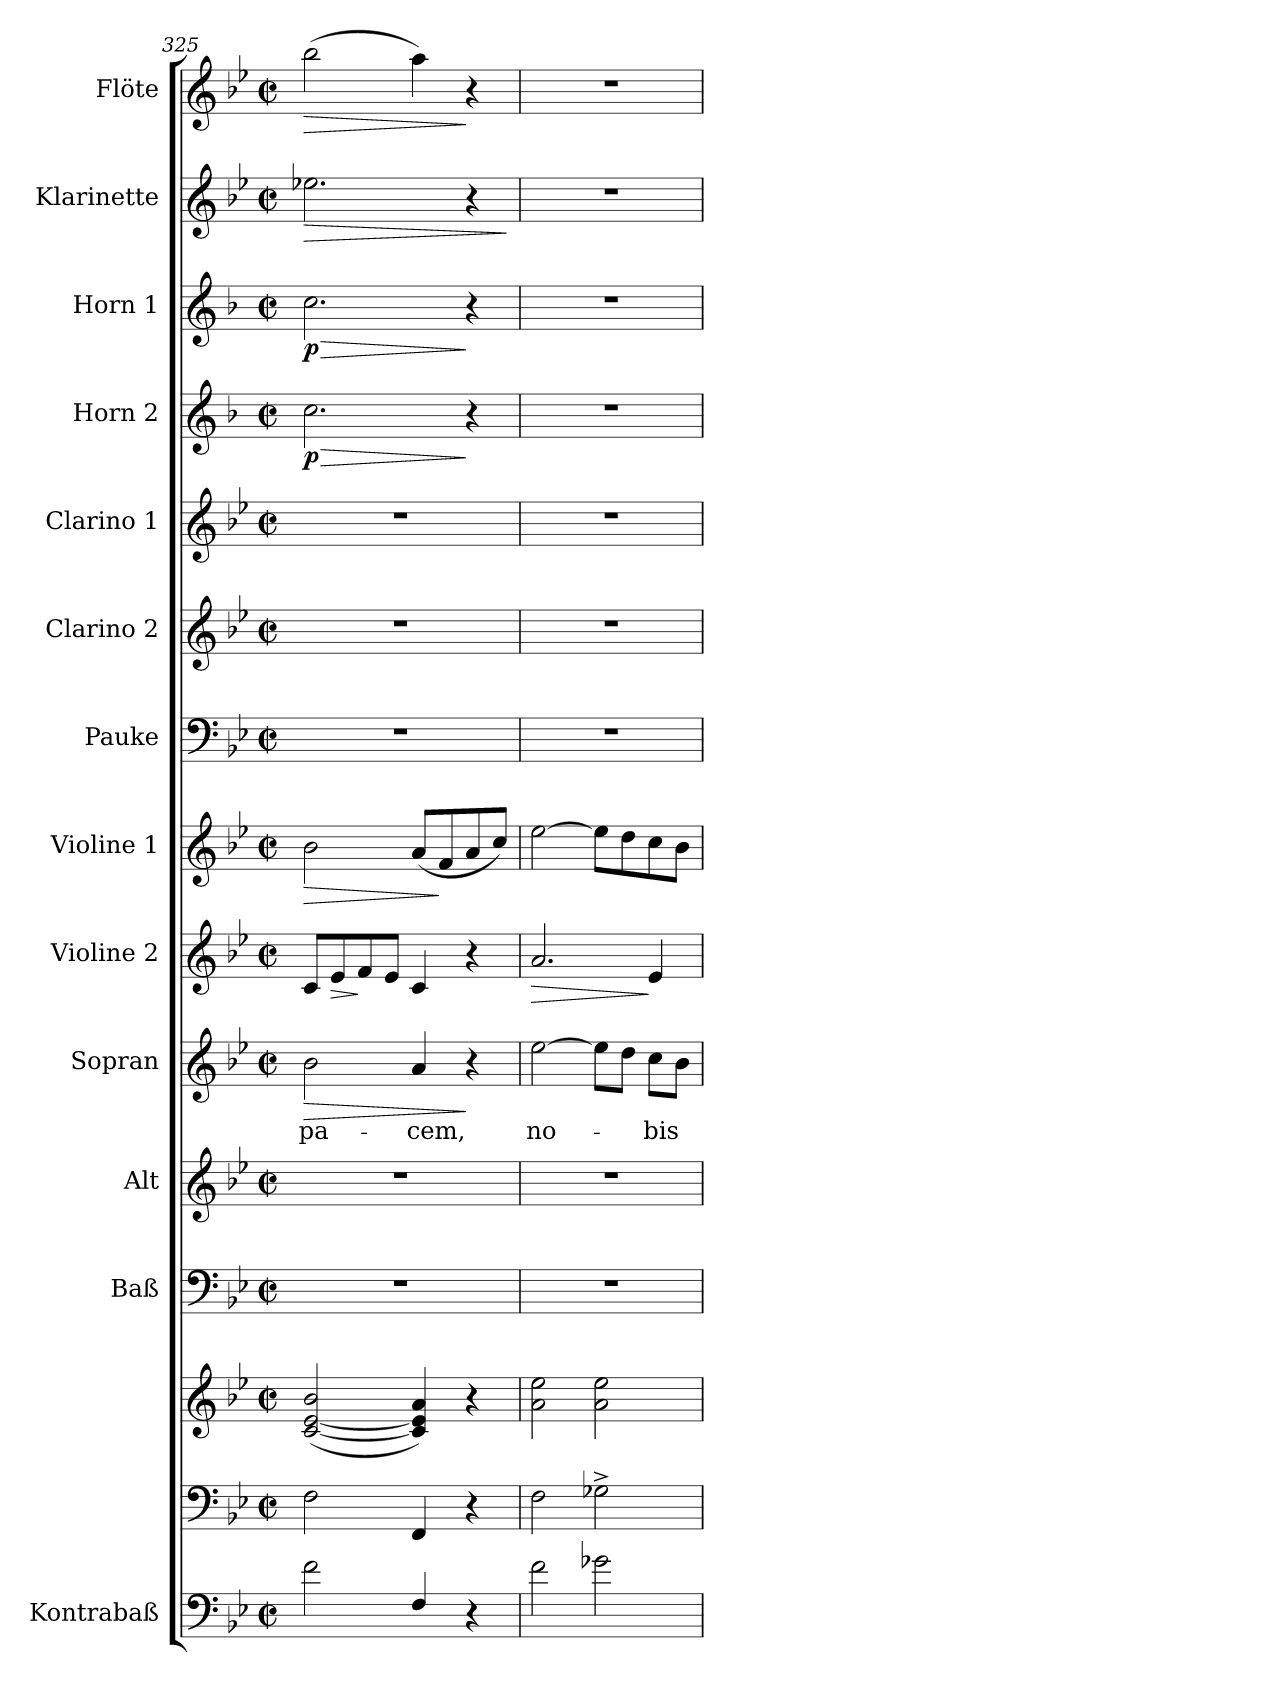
**kern	**kern	**kern	**kern	**kern	**kern	**text	**dynam	**kern	**dynam	**kern	**dynam	**kern	**kern	**kern	**kern	**dynam	**kern	**dynam	**kern	**dynam	**kern	**dynam
*part14	*part13	*part13	*part12	*part11	*part10	*part10	*part10	*part9	*part9	*part8	*part8	*part7	*part6	*part5	*part4	*part4	*part3	*part3	*part2	*part2	*part1	*part1
*staff15	*staff14	*staff13	*staff12	*staff11	*staff10	*staff10	*staff10	*staff9	*staff9	*staff8	*staff8	*staff7	*staff6	*staff5	*staff4	*staff4	*staff3	*staff3	*staff2	*staff2	*staff1	*staff1
*I"Kontrabaß	*	*	*I"Baß	*I"Alt	*I"Sopran	*	*	*I"Violine 2	*	*I"Violine 1	*	*I"Pauke	*I"Clarino 2	*I"Clarino 1	*I"Horn 2	*	*I"Horn 1	*	*I"Klarinette	*	*I"Flöte	*
*I'Kb	*	*	*I'Baß	*I'Alt	*I'Sop	*	*	*I'Vln. 2	*	*I'Vln. 1	*	*I'Pk.	*	*	*I'Hrn. 2	*	*I'Hrn. 1	*	*	*	*I'Fl.	*
*clefF4	*clefF4	*clefG2	*clefF4	*clefG2	*clefG2	*	*	*clefG2	*	*clefG2	*	*clefF4	*clefG2	*clefG2	*clefG2	*	*clefG2	*	*clefG2	*	*clefG2	*
*ITrd7c12	*	*	*	*	*	*	*	*	*	*	*	*	*ITrd7c12	*ITrd7c12	*ITrd4c7	*	*ITrd4c7	*	*	*	*	*
*k[b-e-]	*k[b-e-]	*k[b-e-]	*k[b-e-]	*k[b-e-]	*k[b-e-]	*	*	*k[b-e-]	*	*k[b-e-]	*	*k[b-e-]	*k[b-e-]	*k[b-e-]	*k[b-e-]	*	*k[b-e-]	*	*k[b-e-]	*	*k[b-e-]	*
*B-:	*B-:	*B-:	*B-:	*B-:	*B-:	*	*	*B-:	*	*B-:	*	*B-:	*B-:	*B-:	*B-:	*	*B-:	*	*B-:	*	*B-:	*
*M2/2	*M2/2	*M2/2	*M2/2	*M2/2	*M2/2	*	*	*M2/2	*	*M2/2	*	*M2/2	*M2/2	*M2/2	*M2/2	*	*M2/2	*	*M2/2	*	*M2/2	*
*met(c|)	*met(c|)	*met(c|)	*met(c|)	*met(c|)	*met(c|)	*	*	*met(c|)	*	*met(c|)	*	*met(c|)	*met(c|)	*met(c|)	*met(c|)	*	*met(c|)	*	*met(c|)	*	*met(c|)	*
=325	=325	=325	=325	=325	=325	=325	=325	=325	=325	=325	=325	=325	=325	=325	=325	=325	=325	=325	=325	=325	=325	=325
!	!	!	!	!	!	!LO:LY:b	!LO:HP:b	!	!	!	!LO:HP:b	!	!	!	!	!LO:HP:b	!	!LO:HP:b	!	!LO:HP:b	!	!LO:HP:b
!	!	!	!	!	!	!	!	!	!	!	!	!	!	!	!	!LO:DY:n=1:b	!	!LO:DY:n=1:b	!	!	!	!
2F\	2F\	([2c/ [2e-/ 2b-/	1r	1r	2b-\	pa-	>	8c/L	.	2b-\	>	1r	1r	1r	2.f\	> p	2.f\	> p	2.ee-X\	>	(>2bb-\	>
!	!	!	!	!	!	!	!	!	!LO:HP:b	!	!	!	!	!	!	!	!	!	!	!	!	!
.	.	.	.	.	.	.	.	8e-/	>	.	.	.	.	.	.	.	.	.	.	.	.	.
.	.	.	.	.	.	.	.	8f/	]	.	.	.	.	.	.	.	.	.	.	.	.	.
.	.	.	.	.	.	.	.	8e-/J	.	.	.	.	.	.	.	.	.	.	.	.	.	.
!	!	!	!	!	!	!LO:LY:b	!	!	!	!	!	!	!	!	!	!	!	!	!	!	!	!
4FF/	4FF/	4c/] 4e-/] 4a/)	.	.	4a/	-cem,	.	4c/	.	(<8a/L	.	.	.	.	.	.	.	.	.	.	4aa\)	.
.	.	.	.	.	.	.	.	.	.	8f/	]	.	.	.	.	.	.	.	.	.	.	.
4r	4r	4r	.	.	4r	.	]	4r	.	8a/	.	.	.	.	4r	]	4r	]	4r	.	4r	]
.	.	.	.	.	.	.	.	.	.	8cc/J)	.	.	.	.	.	.	.	.	.	.	.	.
.	.	.	.	.	.	.	.	.	.	.	.	.	.	.	.	.	.	.	.	]	.	.
=326	=326	=326	=326	=326	=326	=326	=326	=326	=326	=326	=326	=326	=326	=326	=326	=326	=326	=326	=326	=326	=326	=326
!	!	!	!	!	!	!LO:LY:b	!	!	!LO:HP:b	!	!	!	!	!	!	!	!	!	!	!	!	!
2F\	2F\	2a\ 2ee-\	1r	1r	[2ee-\	no-	.	2.a/	>	[2ee-\	.	1r	1r	1r	1r	.	1r	.	1r	.	1r	.
2G-X\	2G-X^>\	2a\ 2ee-\	.	.	8ee-\L]	.	.	.	.	8ee-\L]	.	.	.	.	.	.	.	.	.	.	.	.
.	.	.	.	.	8dd\J	.	.	.	.	8dd\	.	.	.	.	.	.	.	.	.	.	.	.
!	!	!	!	!	!	!LO:LY:b	!	!	!	!	!	!	!	!	!	!	!	!	!	!	!	!
.	.	.	.	.	8cc\L	-bis	.	4e-/	]	8cc\	.	.	.	.	.	.	.	.	.	.	.	.
.	.	.	.	.	8b-\J	.	.	.	.	8b-\J	.	.	.	.	.	.	.	.	.	.	.	.
=	=	=	=	=	=	=	=	=	=	=	=	=	=	=	=	=	=	=	=	=	=	=
*-	*-	*-	*-	*-	*-	*-	*-	*-	*-	*-	*-	*-	*-	*-	*-	*-	*-	*-	*-	*-	*-	*-
